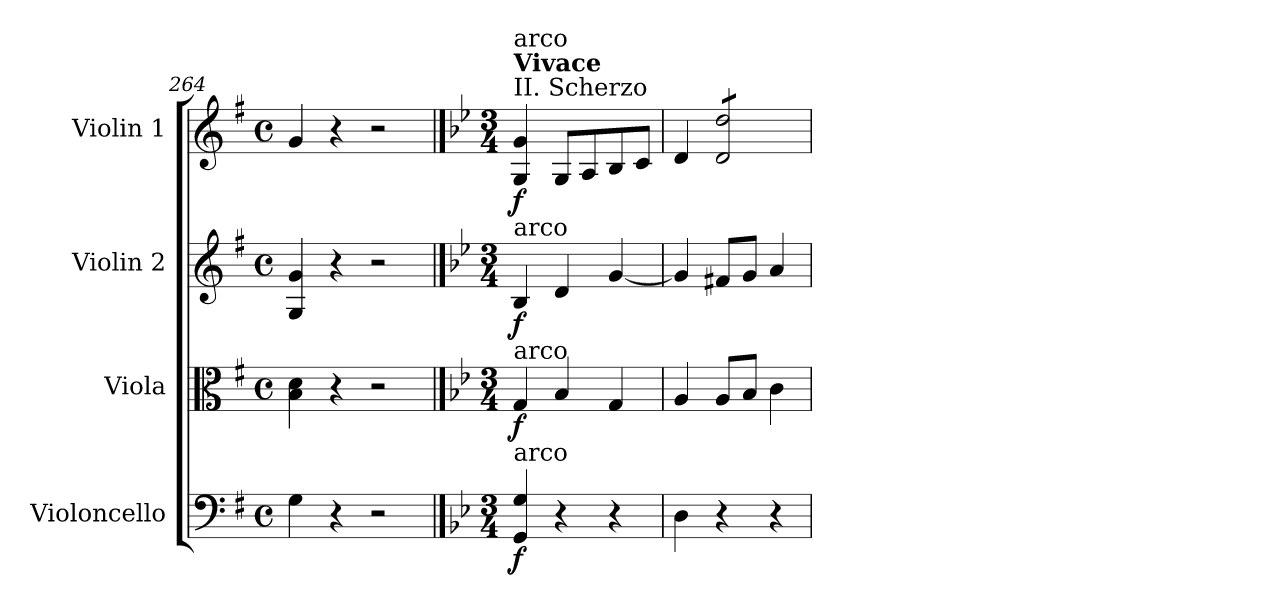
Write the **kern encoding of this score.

**kern	**dynam	**kern	**dynam	**kern	**dynam	**kern	**dynam
*part4	*part4	*part3	*part3	*part2	*part2	*part1	*part1
*staff4	*staff4	*staff3	*staff3	*staff2	*staff2	*staff1	*staff1
*I"Violoncello	*	*I"Viola	*	*I"Violin 2	*	*I"Violin 1	*
*I'Vc	*	*I'Vla	*	*I'Vln	*	*I'Vln	*
*clefF4	*	*clefC3	*	*clefG2	*	*clefG2	*
*k[f#]	*	*k[f#]	*	*k[f#]	*	*k[f#]	*
*M4/4	*	*M4/4	*	*M4/4	*	*M4/4	*
*met(c)	*	*met(c)	*	*met(c)	*	*met(c)	*
=264	=264	=264	=264	=264	=264	=264	=264
4G\	.	4B\ 4d\	.	4G/ 4g/	.	4g/	.
4r	.	4r	.	4r	.	4r	.
2r	.	2r	.	2r	.	2r	.
!!LO:PB:g=z
==1	==1	==1	==1	==1	==1	==1	==1
*k[b-e-]	*	*k[b-e-]	*	*k[b-e-]	*	*k[b-e-]	*
*M3/4	*	*M3/4	*	*M3/4	*	*M3/4	*
!	!	!	!	!	!	!LO:TX:a:t=II.  Scherzo	!
!	!	!	!	!	!	!LO:TX:a:B:t=Vivace	!
!	!	!	!	!	!	!LO:TX:a:t=arco	!
!	!	!	!	!LO:TX:a:t=arco	!	!	!
!	!	!LO:TX:a:t=arco	!	!	!	!	!
!LO:TX:a:t=arco	!	!	!	!	!	!	!
!	!LO:DY:b	!	!LO:DY:b	!	!LO:DY:b	!	!LO:DY:b
4GG/ 4G/	f	4G/	f	4B-/	f	4G/ 4g/	f
4r	.	4B-/	.	4d/	.	8G/L	.
.	.	.	.	.	.	8A/	.
4r	.	4G/	.	[4g/	.	8B-/	.
.	.	.	.	.	.	8c/J	.
=2	=2	=2	=2	=2	=2	=2	=2
4D\	.	4A/	.	4g/]	.	4d/	.
*	*	*	*	*	*	*tremolo	*
4r	.	8A/L	.	8f#X/L	.	8d/ 8dd/L	.
.	.	8B-/J	.	8g/J	.	8d/ 8dd/	.
4r	.	4c\	.	4a/	.	8d/ 8dd/	.
.	.	.	.	.	.	8d/ 8dd/J	.
*	*	*	*	*	*	*Xtremolo	*
=	=	=	=	=	=	=	=
*-	*-	*-	*-	*-	*-	*-	*-
